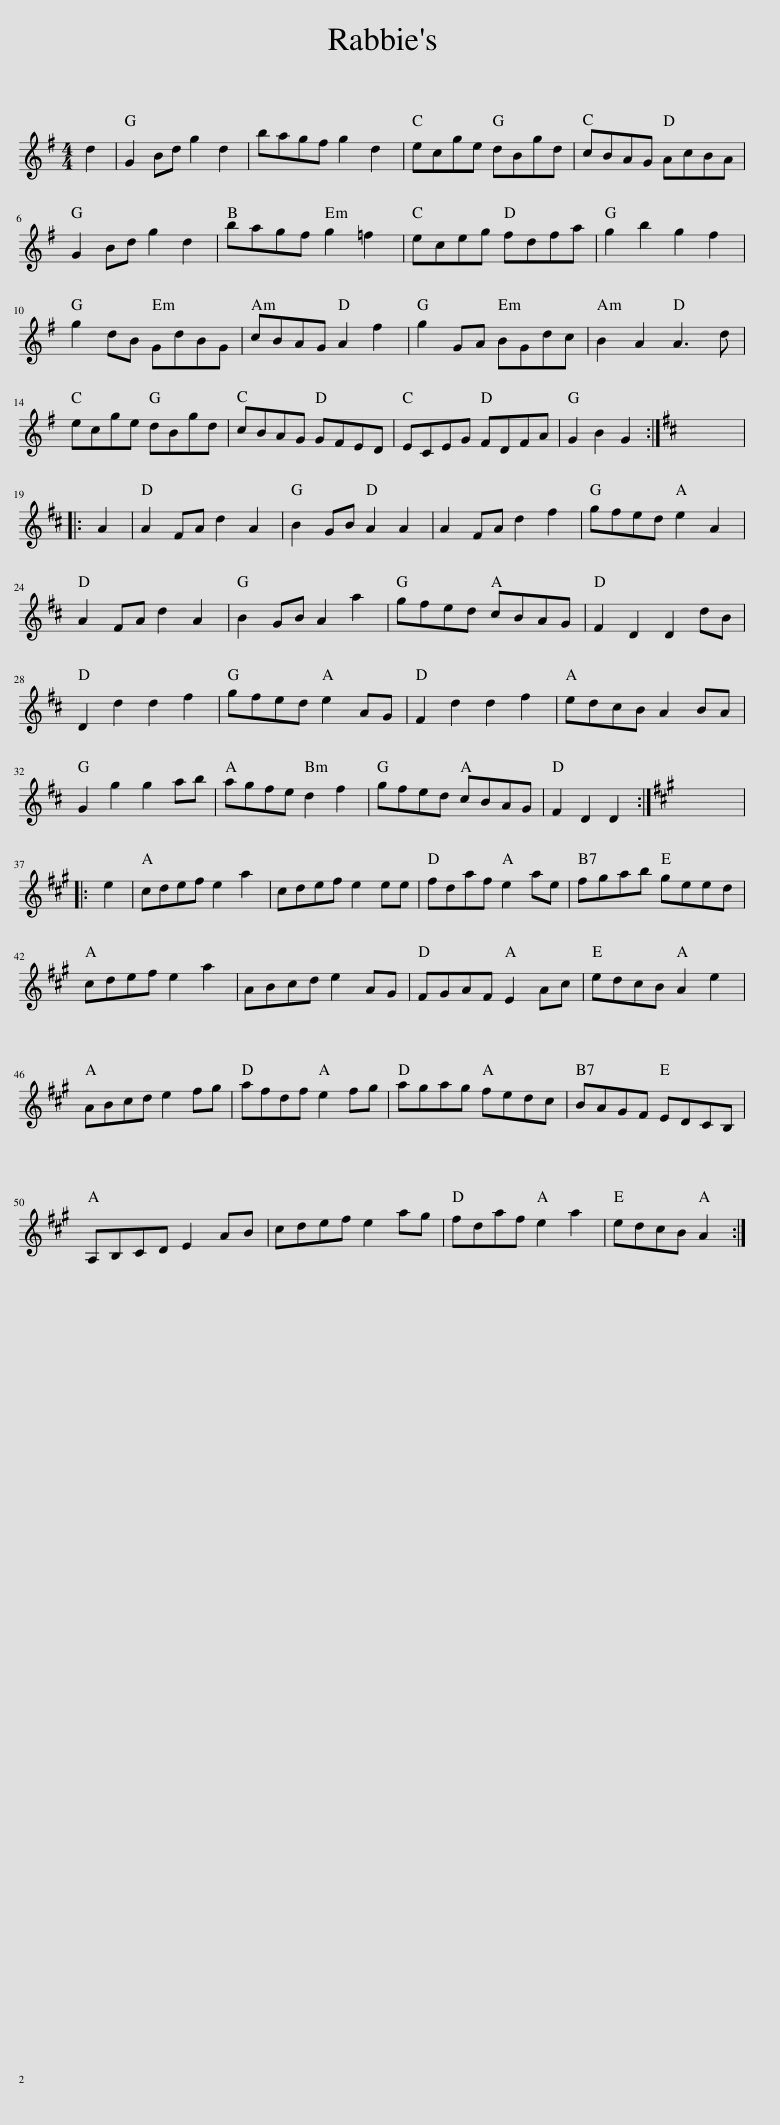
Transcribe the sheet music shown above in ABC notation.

X:1
L:1/8
M:4/4
I:linebreak $
K:G
V:1 treble
V:1
 d2 | G2 Bd g2 d2 | bagf g2 d2 | ecge dBgd | cBAG AcBA |$ %5
 G2 Bd g2 d2 | bagf g2 =f2 | eceg fdfa | g2 b2 g2 f2 |$ g2 dB GdBG | %10
 cBAG A2 f2 | g2 GA BGdc | B2 A2 A3 d |$ ecge dBgd | cBAG GFED | %15
 ECEG FDFA | G2 B2 G2 :|[K:D] x8 |:$ A2 | A2 FA d2 A2 | %20
 B2 GB A2 A2 | A2 FA d2 f2 | gfed e2 A2 |$ A2 FA d2 A2 | B2 GB A2 a2 | %25
 gfed cBAG | F2 D2 D2 dB |$ D2 d2 d2 f2 | gfed e2 AG | F2 d2 d2 f2 | %30
 edcB A2 BA |$ G2 g2 g2 ab | agfe d2 f2 | gfed cBAG | F2 D2 D2 :| %35
[K:A] x8 |:$ e2 | cdef e2 a2 | cdef e2 ee | fdaf e2 ae | %40
 fgab geed |$ cdef e2 a2 | ABcd e2 AG | FGAF E2 Ac | edcB A2 e2 |$ %45
 ABcd e2 fg | afdf e2 fg | agag fedc | BAGF EDCB, |$ A,B,CD E2 AB | %50
 cdef e2 ag | fdaf e2 a2 | edcB A2 :| %53
